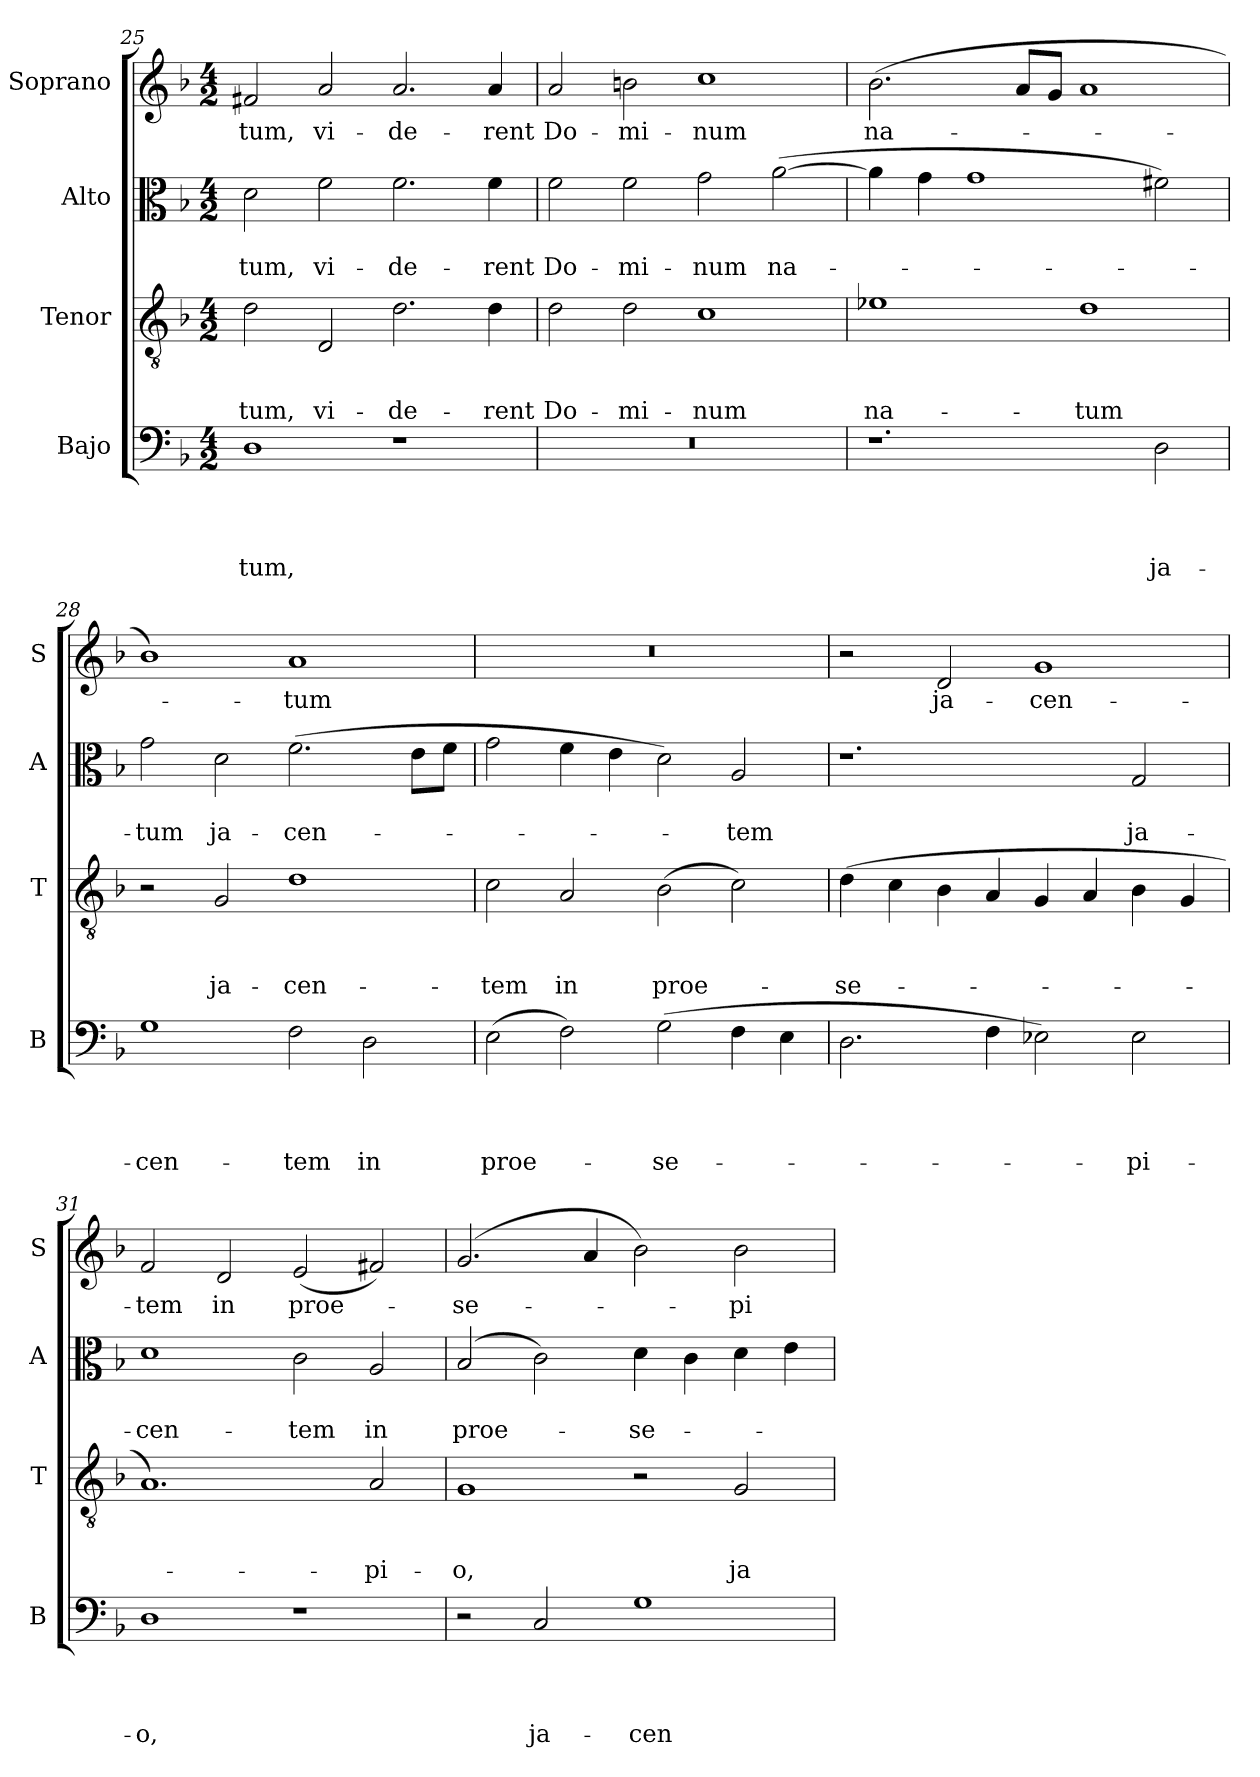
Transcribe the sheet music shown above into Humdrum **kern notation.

**kern	**text	**text	**text	**text	**kern	**text	**text	**text	**kern	**text	**text	**kern	**text
*part4	*part4	*part4	*part4	*part4	*part3	*part3	*part3	*part3	*part2	*part2	*part2	*part1	*part1
*staff4	*staff4	*staff4	*staff4	*staff4	*staff3	*staff3	*staff3	*staff3	*staff2	*staff2	*staff2	*staff1	*staff1
*I"Bajo	*	*	*	*	*I"Tenor	*	*	*	*I"Alto	*	*	*I"Soprano	*
*I'B	*	*	*	*	*I'T	*	*	*	*I'A	*	*	*I'S	*
!!LO:LB:g=z
*clefF4	*	*	*	*	*clefGv2	*	*	*	*clefC3	*	*	*clefG2	*
*k[b-]	*	*	*	*	*k[b-]	*	*	*	*k[b-]	*	*	*k[b-]	*
*d:	*	*	*	*	*d:	*	*	*	*d:	*	*	*d:	*
*M4/2	*	*	*	*	*M4/2	*	*	*	*M4/2	*	*	*M4/2	*
=25	=25	=25	=25	=25	=25	=25	=25	=25	=25	=25	=25	=25	=25
!	!	!	!	!LO:LY:b	!	!	!	!LO:LY:b	!	!	!LO:LY:b	!	!LO:LY:b
1D	.	.	.	-tum,	2d\	.	.	-tum,	2d\	.	-tum,	2f#X/	-tum,
!	!	!	!	!	!	!	!	!LO:LY:b	!	!	!LO:LY:b	!	!LO:LY:b
.	.	.	.	.	2D/	.	.	vi-	2f\	.	vi-	2a/	vi-
!	!	!	!	!	!	!	!	!LO:LY:b	!	!	!LO:LY:b	!	!LO:LY:b
1r	.	.	.	.	2.d\	.	.	-de-	2.f\	.	-de-	2.a/	-de-
!	!	!	!	!	!	!	!	!LO:LY:b	!	!	!LO:LY:b	!	!LO:LY:b
.	.	.	.	.	4d\	.	.	-rent	4f\	.	-rent	4a/	-rent
=26	=26	=26	=26	=26	=26	=26	=26	=26	=26	=26	=26	=26	=26
!	!	!	!	!	!	!	!	!LO:LY:b	!	!	!LO:LY:b	!	!LO:LY:b
0r	.	.	.	.	2d\	.	.	Do-	2f\	.	Do-	2a/	Do-
!	!	!	!	!	!	!	!	!LO:LY:b	!	!	!LO:LY:b	!	!LO:LY:b
.	.	.	.	.	2d\	.	.	-mi-	2f\	.	-mi-	2bn\	-mi-
!	!	!	!	!	!	!	!	!LO:LY:b	!	!	!LO:LY:b	!	!LO:LY:b
.	.	.	.	.	1c	.	.	-num	2g\	.	-num	1cc	-num
!	!	!	!	!	!	!	!	!	!	!	!LO:LY:b	!	!
.	.	.	.	.	.	.	.	.	(>[2a\	.	na-	.	.
=27	=27	=27	=27	=27	=27	=27	=27	=27	=27	=27	=27	=27	=27
!	!	!	!	!	!	!	!	!LO:LY:b	!	!	!	!	!LO:LY:b
1.r	.	.	.	.	1e-X	.	.	na-	4a\]	.	.	(>2.b-\	na-
.	.	.	.	.	.	.	.	.	4g\	.	.	.	.
.	.	.	.	.	.	.	.	.	1g	.	.	.	.
.	.	.	.	.	.	.	.	.	.	.	.	8a/L	.
.	.	.	.	.	.	.	.	.	.	.	.	8g/J	.
!	!	!	!	!	!	!	!	!LO:LY:b	!	!	!	!	!
.	.	.	.	.	1d	.	.	-tum	.	.	.	1a	.
!	!	!	!	!LO:LY:b	!	!	!	!	!	!	!	!	!
2D\	.	.	.	ja-	.	.	.	.	2f#X\)	.	.	.	.
=28	=28	=28	=28	=28	=28	=28	=28	=28	=28	=28	=28	=28	=28
!	!	!	!	!LO:LY:b	!	!	!	!	!	!	!LO:LY:b	!	!
1G	.	.	.	-cen-	2r	.	.	.	2g\	.	-tum	1b-)	.
!	!	!	!	!	!	!	!	!LO:LY:b	!	!	!LO:LY:b	!	!
.	.	.	.	.	2G/	.	.	ja-	2d\	.	ja-	.	.
!	!	!	!	!LO:LY:b	!	!	!	!LO:LY:b	!	!	!LO:LY:b	!	!LO:LY:b
2F\	.	.	.	-tem	1d	.	.	-cen-	(>2.f\	.	-cen-	1a	-tum
!	!	!	!	!LO:LY:b	!	!	!	!	!	!	!	!	!
2D\	.	.	.	in	.	.	.	.	.	.	.	.	.
.	.	.	.	.	.	.	.	.	8e\L	.	.	.	.
.	.	.	.	.	.	.	.	.	8f\J	.	.	.	.
=29	=29	=29	=29	=29	=29	=29	=29	=29	=29	=29	=29	=29	=29
!	!	!	!	!LO:LY:b	!	!	!	!LO:LY:b	!	!	!	!	!
(>2E\	.	.	.	proe-	2c\	.	.	-tem	2g\	.	.	0r	.
!	!	!	!	!	!	!	!	!LO:LY:b	!	!	!	!	!
2F\)	.	.	.	.	2A/	.	.	in	4f\	.	.	.	.
.	.	.	.	.	.	.	.	.	4e\	.	.	.	.
!	!	!	!	!LO:LY:b	!	!	!	!LO:LY:b	!	!	!	!	!
(>2G\	.	.	.	-se-	(>2B-\	.	.	proe-	2d\)	.	.	.	.
!	!	!	!	!	!	!	!	!	!	!	!LO:LY:b	!	!
4F\	.	.	.	.	2c\)	.	.	.	2A/	.	-tem	.	.
4E\	.	.	.	.	.	.	.	.	.	.	.	.	.
=30	=30	=30	=30	=30	=30	=30	=30	=30	=30	=30	=30	=30	=30
!	!	!	!	!	!	!	!	!LO:LY:b	!	!	!	!	!
2.D\	.	.	.	.	(>4d\	.	.	-se-	1.r	.	.	2r	.
.	.	.	.	.	4c\	.	.	.	.	.	.	.	.
!	!	!	!	!	!	!	!	!	!	!	!	!	!LO:LY:b
.	.	.	.	.	4B-\	.	.	.	.	.	.	2d/	ja-
4F\	.	.	.	.	4A/	.	.	.	.	.	.	.	.
!	!	!	!	!	!	!	!	!	!	!	!	!	!LO:LY:b
2E-X\)	.	.	.	.	4G/	.	.	.	.	.	.	1g	-cen-
.	.	.	.	.	4A/	.	.	.	.	.	.	.	.
!	!	!	!	!LO:LY:b	!	!	!	!	!	!	!LO:LY:b	!	!
2E-\	.	.	.	-pi-	4B-\	.	.	.	2G/	.	ja-	.	.
.	.	.	.	.	4G/	.	.	.	.	.	.	.	.
!!LO:LB:g=z
=31	=31	=31	=31	=31	=31	=31	=31	=31	=31	=31	=31	=31	=31
!	!	!	!	!LO:LY:b	!	!	!	!	!	!	!LO:LY:b	!	!LO:LY:b
1D	.	.	.	-o,	1.A)	.	.	.	1d	.	-cen-	2f/	-tem
!	!	!	!	!	!	!	!	!	!	!	!	!	!LO:LY:b
.	.	.	.	.	.	.	.	.	.	.	.	2d/	in
!	!	!	!	!	!	!	!	!	!	!	!LO:LY:b	!	!LO:LY:b
1r	.	.	.	.	.	.	.	.	2c\	.	-tem	(<2e/	proe-
!	!	!	!	!	!	!	!	!LO:LY:b	!	!	!LO:LY:b	!	!
.	.	.	.	.	2A/	.	.	-pi-	2A/	.	in	2f#X/)	.
=32	=32	=32	=32	=32	=32	=32	=32	=32	=32	=32	=32	=32	=32
!	!	!	!	!	!	!	!	!LO:LY:b	!	!	!LO:LY:b	!	!LO:LY:b
2r	.	.	.	.	1G	.	.	-o,	(>2B-/	.	proe-	(>2.g/	-se-
!	!	!	!	!LO:LY:b	!	!	!	!	!	!	!	!	!
2C/	.	.	.	ja-	.	.	.	.	2c\)	.	.	.	.
.	.	.	.	.	.	.	.	.	.	.	.	4a/	.
!	!	!	!	!LO:LY:b	!	!	!	!	!	!	!LO:LY:b	!	!
1G	.	.	.	-cen-	2r	.	.	.	4d\	.	-se-	2b-\)	.
.	.	.	.	.	.	.	.	.	4c\	.	.	.	.
!	!	!	!	!	!	!	!	!LO:LY:b	!	!	!	!	!LO:LY:b
.	.	.	.	.	2G/	.	.	ja-	4d\	.	.	2b-\	-pi-
.	.	.	.	.	.	.	.	.	4e\	.	.	.	.
=	=	=	=	=	=	=	=	=	=	=	=	=	=
*-	*-	*-	*-	*-	*-	*-	*-	*-	*-	*-	*-	*-	*-
